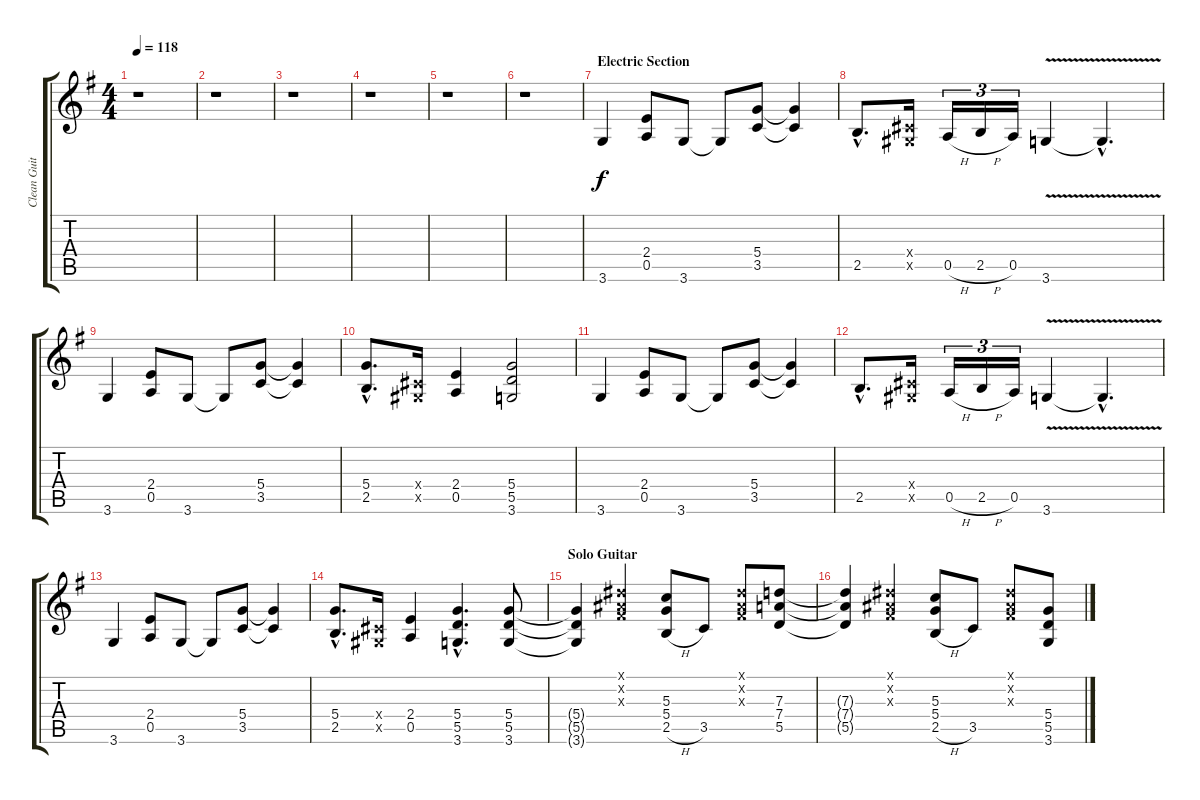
\track ("Clean Guitar" "Clean Guit") {instrument electricguitarmuted}
\staff {score tabs}
\tuning (E4 B3 G3 D3 A2 E2) {hide}
\ts (4 4)
\tempo 118
\clef g2
\ks g
r.1{dy f} |
r.1 |
r.1 |
r.1 |
r.1 |
r.1 |
\section ("" "Electric Section")
3.6.4 (2.4 0.5).8 3.6.8 3.6{t}.8 (5.4 3.5).8 (5.4{t} 3.5{t}).4 |
2.5{hac}.8{d} (-1.4{x} -1.5{x}).16 0.5{h}.16{tu (3 2)} 2.5{h}.16{tu (3 2)} 0.5.16{tu (3 2)} 3.6{v}.4 3.6{hac t}.4{d} |
3.6.4 (2.4 0.5).8 3.6.8 3.6{t}.8 (5.4 3.5).8 (5.4{t} 3.5{t}).4 |
(5.4{hac} 2.5{hac}).8{d} (-1.4{x} -1.5{x}).16 (2.4 0.5).4 (5.4 5.5 3.6).2 |
3.6.4 (2.4 0.5).8 3.6.8 3.6{t}.8 (5.4 3.5).8 (5.4{t} 3.5{t}).4 |
2.5{hac}.8{d} (-1.4{x} -1.5{x}).16 0.5{h}.16{tu (3 2)} 2.5{h}.16{tu (3 2)} 0.5.16{tu (3 2)} 3.6{v}.4 3.6{hac t}.4{d} |
3.6.4 (2.4 0.5).8 3.6.8 3.6{t}.8 (5.4 3.5).8 (5.4{t} 3.5{t}).4 |
(5.4{hac} 2.5{hac}).8{d} (-1.4{x} -1.5{x}).16 (2.4 0.5).4 (5.4{hac} 5.5{hac} 3.6{hac}).4{d} (5.4 5.5 3.6).8 |
\section ("" "Solo Guitar")
(5.4{t} 5.5{t} 3.6{t}).4 (-1.1{x} -1.2{x} -1.3{x}).4 (5.3 5.4 2.5{h}).8 3.5.8 (-1.1{x} -1.2{x} -1.3{x}).8 (7.3 7.4 5.5).8 |
(7.3{t} 7.4{t} 5.5{t}).4 (-1.1{x} -1.2{x} -1.3{x}).4 (5.3 5.4 2.5{h}).8 3.5.8 (-1.1{x} -1.2{x} -1.3{x}).8 (5.4 5.5 3.6).8
